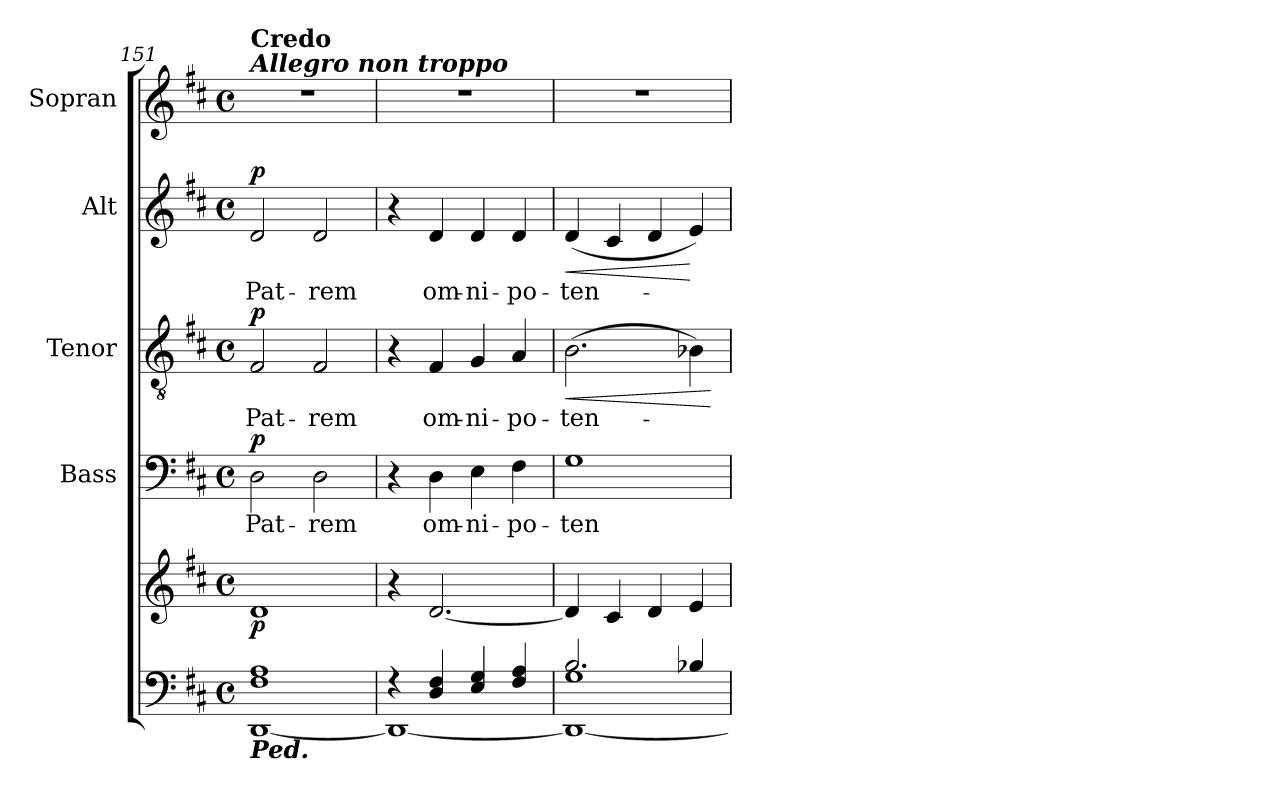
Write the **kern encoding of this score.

**kern	**kern	**dynam	**kern	**text	**dynam	**kern	**text	**dynam	**kern	**text	**dynam	**kern
*part5	*part5	*part5	*part4	*part4	*part4	*part3	*part3	*part3	*part2	*part2	*part2	*part1
*staff6	*staff5	*staff5/6	*staff4	*staff4	*staff4	*staff3	*staff3	*staff3	*staff2	*staff2	*staff2	*staff1
*	*	*	*I"Bass	*	*	*I"Tenor	*	*	*I"Alt	*	*	*I"Sopran
*	*	*	*I'B.	*	*	*I'T.	*	*	*I'A.	*	*	*I'S.
!!LO:PB:g=z
*clefF4	*clefG2	*	*clefF4	*	*	*clefGv2	*	*	*clefG2	*	*	*clefG2
*k[f#c#]	*k[f#c#]	*	*k[f#c#]	*	*	*k[f#c#]	*	*	*k[f#c#]	*	*	*k[f#c#]
*D:	*D:	*	*D:	*	*	*D:	*	*	*D:	*	*	*D:
*M4/4	*M4/4	*	*M4/4	*	*	*M4/4	*	*	*M4/4	*	*	*M4/4
*met(c)	*met(c)	*	*met(c)	*	*	*met(c)	*	*	*met(c)	*	*	*met(c)
=151	=151	=151	=151	=151	=151	=151	=151	=151	=151	=151	=151	=151
*^	*	*	*	*	*	*	*	*	*	*	*	*
!	!	!	!	!	!	!	!	!	!	!	!	!	!LO:TX:a:Bi:t=Allegro non troppo
!	!	!	!	!	!	!	!	!	!	!	!	!	!LO:TX:a:B:t=Credo
!LO:TX:b:Bi:t=Ped.	!	!	!	!	!	!	!	!	!	!	!	!	!
!	!	!	!LO:DY:b	!	!LO:LY:b	!LO:DY:a	!	!LO:LY:b	!LO:DY:a	!	!LO:LY:b	!LO:DY:a	!
1F# 1A	[<1DD	1d	p	2D\	Pat-	p	2F#/	Pat-	p	2d/	Pat-	p	1r
!	!	!	!	!	!LO:LY:b	!	!	!LO:LY:b	!	!	!LO:LY:b	!	!
.	.	.	.	2D\	-rem	.	2F#/	-rem	.	2d/	-rem	.	.
=152	=152	=152	=152	=152	=152	=152	=152	=152	=152	=152	=152	=152	=152
4rF	1DD_	4r	.	4r	.	.	4r	.	.	4r	.	.	1r
!	!	!	!	!	!LO:LY:b	!	!	!LO:LY:b	!	!	!LO:LY:b	!	!
4D/ 4F#/	.	[2.d/	.	4D\	om-	.	4F#/	om-	.	4d/	om-	.	.
!	!	!	!	!	!LO:LY:b	!	!	!LO:LY:b	!	!	!LO:LY:b	!	!
4E/ 4G/	.	.	.	4E\	-ni-	.	4G/	-ni-	.	4d/	-ni-	.	.
!	!	!	!	!	!LO:LY:b	!	!	!LO:LY:b	!	!	!LO:LY:b	!	!
4F#/ 4A/	.	.	.	4F#\	-po-	.	4A/	-po-	.	4d/	-po-	.	.
=153	=153	=153	=153	=153	=153	=153	=153	=153	=153	=153	=153	=153	=153
!	!	!	!	!	!LO:LY:b	!	!	!LO:LY:b	!LO:HP:b	!	!LO:LY:b	!LO:HP:b	!
2.B/	1DD_ 1G	4d/]	.	1G	-ten-	.	(>2.B\	-ten-	<	(<4d/	-ten-	<	1r
.	.	4c#/	.	.	.	.	.	.	.	4c#/	.	.	.
.	.	4d/	.	.	.	.	.	.	.	4d/	.	.	.
4B-X/	.	4e/	.	.	.	.	4B-X\)	.	.	4e/)	.	[	.
*v	*v	*	*	*	*	*	*	*	*	*	*	*	*
.	.	.	.	.	.	.	.	[	.	.	.	.
=	=	=	=	=	=	=	=	=	=	=	=	=
*-	*-	*-	*-	*-	*-	*-	*-	*-	*-	*-	*-	*-
